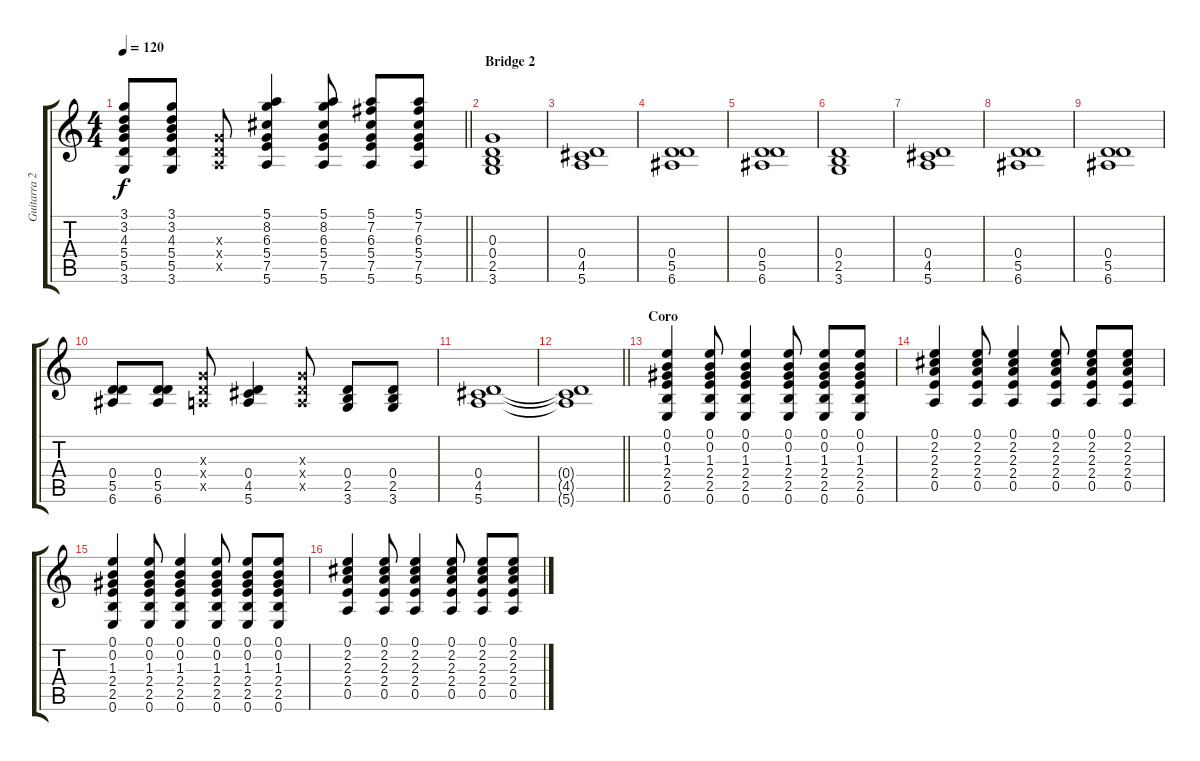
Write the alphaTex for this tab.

\track ("Guitarra 2" "Guitarra 2") {instrument acousticguitarsteel}
\staff {score tabs}
\tuning (E4 B3 G3 D3 A2 E2) {hide}
\ts (4 4)
\tempo 120
\clef g2
\barLineRight lightlight
\ks c
(3.1 3.2 4.3 5.4 5.5 3.6).8{dy f} (3.1 3.2 4.3 5.4 5.5 3.6).8 (0.3{x} 0.4{x} 0.5{x}).8 (5.1 8.2 6.3 5.4 7.5 5.6).4 (5.1 8.2 6.3 5.4 7.5 5.6).8 (5.1 7.2 6.3 5.4 7.5 5.6).8 (5.1 7.2 6.3 5.4 7.5 5.6).8 |
\section ("" "Bridge 2")
(0.3 0.4 2.5 3.6).1 |
(0.4 4.5 5.6).1 |
(0.4 5.5 6.6).1 |
(0.4 5.5 6.6).1 |
(0.4 2.5 3.6).1 |
(0.4 4.5 5.6).1 |
(0.4 5.5 6.6).1 |
(0.4 5.5 6.6).1 |
(0.4 5.5 6.6).8 (0.4 5.5 6.6).8 (0.3{x} 0.4{x} 0.5{x}).8 (0.4 4.5 5.6).4 (0.3{x} 0.4{x} 0.5{x}).8 (0.4 2.5 3.6).8 (0.4 2.5 3.6).8 |
(0.4 4.5 5.6).1 |
\barLineRight lightlight
(0.4{t} 4.5{t} 5.6{t}).1 |
\section ("" "Coro ")
(0.1 0.2 1.3 2.4 2.5 0.6).4 (0.1 0.2 1.3 2.4 2.5 0.6).8 (0.1 0.2 1.3 2.4 2.5 0.6).4 (0.1 0.2 1.3 2.4 2.5 0.6).8 (0.1 0.2 1.3 2.4 2.5 0.6).8 (0.1 0.2 1.3 2.4 2.5 0.6).8 |
(0.1 2.2 2.3 2.4 0.5).4 (0.1 2.2 2.3 2.4 0.5).8 (0.1 2.2 2.3 2.4 0.5).4 (0.1 2.2 2.3 2.4 0.5).8 (0.1 2.2 2.3 2.4 0.5).8 (0.1 2.2 2.3 2.4 0.5).8 |
(0.1 0.2 1.3 2.4 2.5 0.6).4 (0.1 0.2 1.3 2.4 2.5 0.6).8 (0.1 0.2 1.3 2.4 2.5 0.6).4 (0.1 0.2 1.3 2.4 2.5 0.6).8 (0.1 0.2 1.3 2.4 2.5 0.6).8 (0.1 0.2 1.3 2.4 2.5 0.6).8 |
(0.1 2.2 2.3 2.4 0.5).4 (0.1 2.2 2.3 2.4 0.5).8 (0.1 2.2 2.3 2.4 0.5).4 (0.1 2.2 2.3 2.4 0.5).8 (0.1 2.2 2.3 2.4 0.5).8 (0.1 2.2 2.3 2.4 0.5).8
